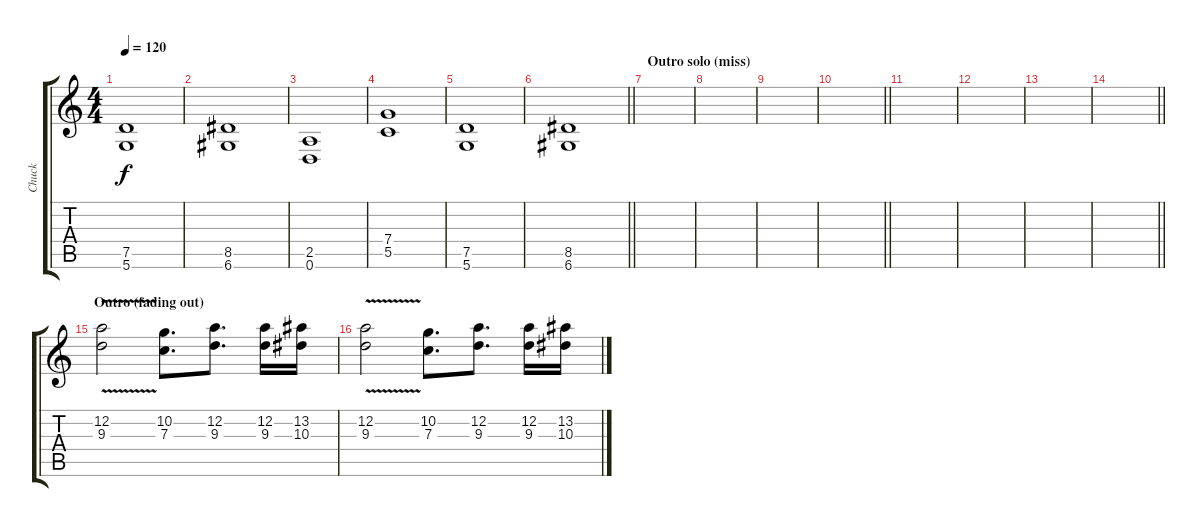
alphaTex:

\track ("Chuck" "Chuck") {instrument distortionguitar}
\staff {score tabs}
\tuning (D4 A3 F3 C3 G2 D2) {hide}
\ts (4 4)
\tempo 120
\clef g2
\ks c
(7.5 5.6).1{dy f} |
(8.5 6.6).1 |
(2.5 0.6).1 |
(7.4 5.5).1 |
(7.5 5.6).1 |
\barLineRight lightlight
(8.5 6.6).1 |
\section ("" "Outro solo (miss)")
|
|
|
\barLineRight lightlight
|
|
|
|
\barLineRight lightlight
|
\section ("" "Outro (fading out)")
(12.2{v} 9.3{v}).2 (10.2 7.3).8{d} (12.2 9.3).8{d} (12.2 9.3).16 (13.2 10.3).16 |
(12.2{v} 9.3{v}).2 (10.2 7.3).8{d} (12.2 9.3).8{d} (12.2 9.3).16 (13.2 10.3).16
